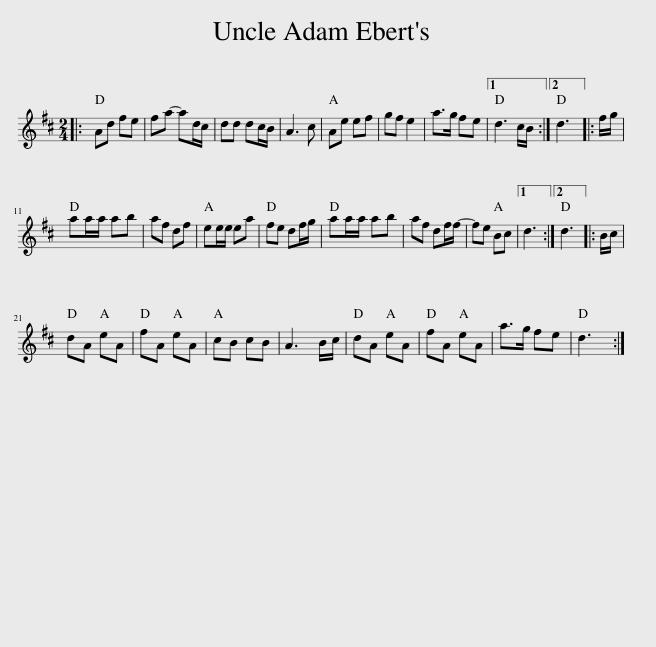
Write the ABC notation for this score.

X:1
L:1/8
M:2/4
I:linebreak $
K:D
V:1 treble
V:1
|: Ad fe | fa- ad/c/ | dd dc/B/ | A3 c | Ae ef | %5
 gf e2 | a>g fe |1 d3 c/B/ :|2 d3 |: f/g/ |$ %10
 aa/a/ ab | af df | ee/e/ ea | fe df/g/ | aa/a/ ab | %15
 af df/f/- | fe Bc |1 d3 :|2 d3 |: B/c/ |$ %20
 dA eA | fA eA | cB cB | A3 B/c/ | dA eA | %25
 fA eA | a>g fe | d3 :| %28
